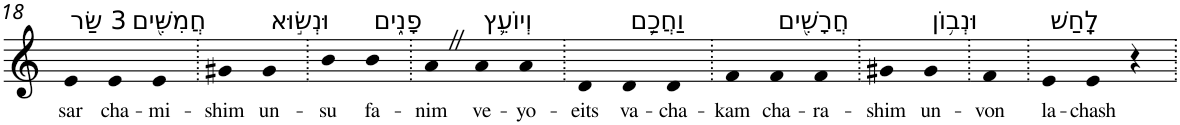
**kern	**text
*part1	*part1
*staff1	*staff1
*I"Piano	*
*I'Pno	*
!!LO:PB:g=z
*clefG2	*
*k[]	*
=18	=18
!LO:TX:a:t=3 שַׂר	!
!	!LO:LY:b
4e	sar
!LO:TX:a:t=חֲמִשִּׁ֖ים	!
!	!LO:LY:b
4e	cha-
!	!LO:LY:b
4e	-mi-
=19.	=19.
!	!LO:LY:b
4g#X	-shim
!LO:TX:a:t=וּנְשׂ֣וּא	!
!	!LO:LY:b
4g#	un-
=20.	=20.
!	!LO:LY:b
4b	-su
!LO:TX:a:t=פָנִ֑ים	!
!	!LO:LY:b
4b	fa-
=21.	=21.
!	!LO:LY:b
4aZ	-nim
!LO:TX:a:t=וְיוֹעֵ֛ץ	!
!	!LO:LY:b
4a	ve-
!	!LO:LY:b
4a	-yo-
=22.	=22.
!	!LO:LY:b
4d	-eits
!LO:TX:a:t=וַחֲכַ֥ם	!
!	!LO:LY:b
4d	va-
!	!LO:LY:b
4d	-cha-
=23.	=23.
!	!LO:LY:b
4f	-kam
!LO:TX:a:t=חֲרָשִׁ֖ים	!
!	!LO:LY:b
4f	cha-
!	!LO:LY:b
4f	-ra-
=24.	=24.
!	!LO:LY:b
4g#X	-shim
!LO:TX:a:t=וּנְב֥וֹן	!
!	!LO:LY:b
4g#	un-
=25.	=25.
!	!LO:LY:b
4f	-von
=26.	=26.
!LO:TX:a:t=לָֽחַשׁ	!
!	!LO:LY:b
4e	la-
!	!LO:LY:b
4e	-chash
4r	.
=.	=.
*-	*-
